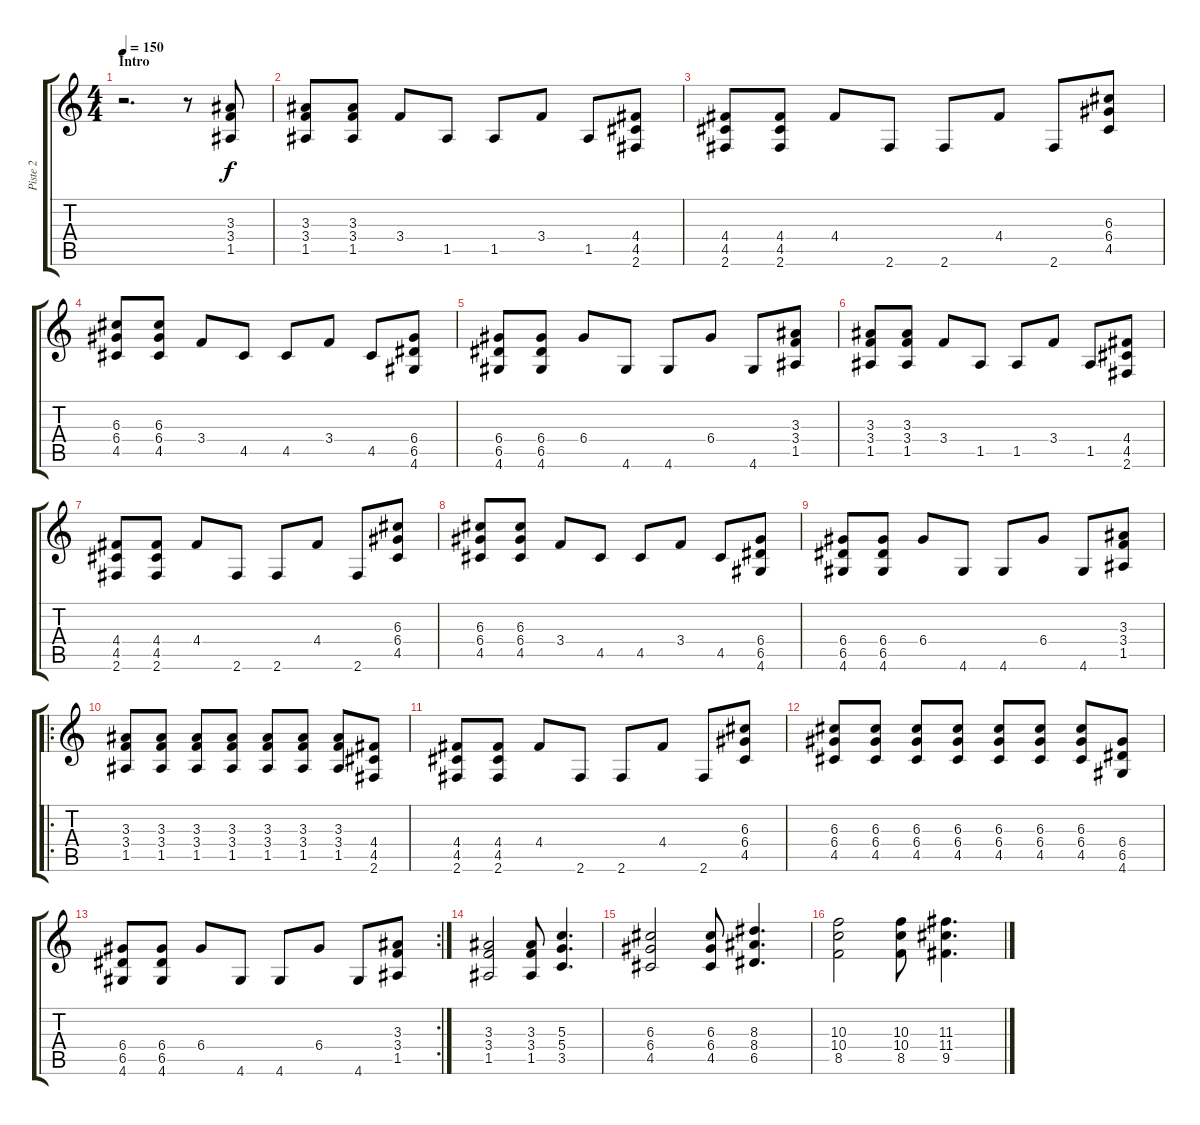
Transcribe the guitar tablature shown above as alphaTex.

\track ("Piste 2" "Piste 2") {instrument overdrivenguitar}
\staff {score tabs}
\tuning (E4 B3 G3 D3 A2 E2) {hide}
\ts (4 4)
\section ("" "Intro")
\tempo 150
\clef g2
\ks c
r.2{d dy f instrument overdrivenguitar} r.8 (3.3 3.4 1.5).8 |
(3.3 3.4 1.5).8 (3.3 3.4 1.5).8 3.4.8 1.5.8 1.5.8 3.4.8 1.5.8 (4.4 4.5 2.6).8 |
(4.4 4.5 2.6).8 (4.4 4.5 2.6).8 4.4.8 2.6.8 2.6.8 4.4.8 2.6.8 (6.3 6.4 4.5).8 |
(6.3 6.4 4.5).8 (6.3 6.4 4.5).8 3.4.8 4.5.8 4.5.8 3.4.8 4.5.8 (6.4 6.5 4.6).8 |
(6.4 6.5 4.6).8 (6.4 6.5 4.6).8 6.4.8 4.6.8 4.6.8 6.4.8 4.6.8 (3.3 3.4 1.5).8 |
(3.3 3.4 1.5).8 (3.3 3.4 1.5).8 3.4.8 1.5.8 1.5.8 3.4.8 1.5.8 (4.4 4.5 2.6).8 |
(4.4 4.5 2.6).8 (4.4 4.5 2.6).8 4.4.8 2.6.8 2.6.8 4.4.8 2.6.8 (6.3 6.4 4.5).8 |
(6.3 6.4 4.5).8 (6.3 6.4 4.5).8 3.4.8 4.5.8 4.5.8 3.4.8 4.5.8 (6.4 6.5 4.6).8 |
(6.4 6.5 4.6).8 (6.4 6.5 4.6).8 6.4.8 4.6.8 4.6.8 6.4.8 4.6.8 (3.3 3.4 1.5).8 |
\ro
(3.3 3.4 1.5).8 (3.3 3.4 1.5).8 (3.3 3.4 1.5).8 (3.3 3.4 1.5).8 (3.3 3.4 1.5).8 (3.3 3.4 1.5).8 (3.3 3.4 1.5).8 (4.4 4.5 2.6).8 |
(4.4 4.5 2.6).8 (4.4 4.5 2.6).8 4.4.8 2.6.8 2.6.8 4.4.8 2.6.8 (6.3 6.4 4.5).8 |
(6.3 6.4 4.5).8 (6.3 6.4 4.5).8 (6.3 6.4 4.5).8 (6.3 6.4 4.5).8 (6.3 6.4 4.5).8 (6.3 6.4 4.5).8 (6.3 6.4 4.5).8 (6.4 6.5 4.6).8 |
\rc 2
(6.4 6.5 4.6).8 (6.4 6.5 4.6).8 6.4.8 4.6.8 4.6.8 6.4.8 4.6.8 (3.3 3.4 1.5).8 |
(3.3 3.4 1.5).2 (3.3 3.4 1.5).8 (5.3 5.4 3.5).4{d} |
(6.3 6.4 4.5).2 (6.3 6.4 4.5).8 (8.3 8.4 6.5).4{d} |
(10.3 10.4 8.5).2 (10.3 10.4 8.5).8 (11.3 11.4 9.5).4{d}
